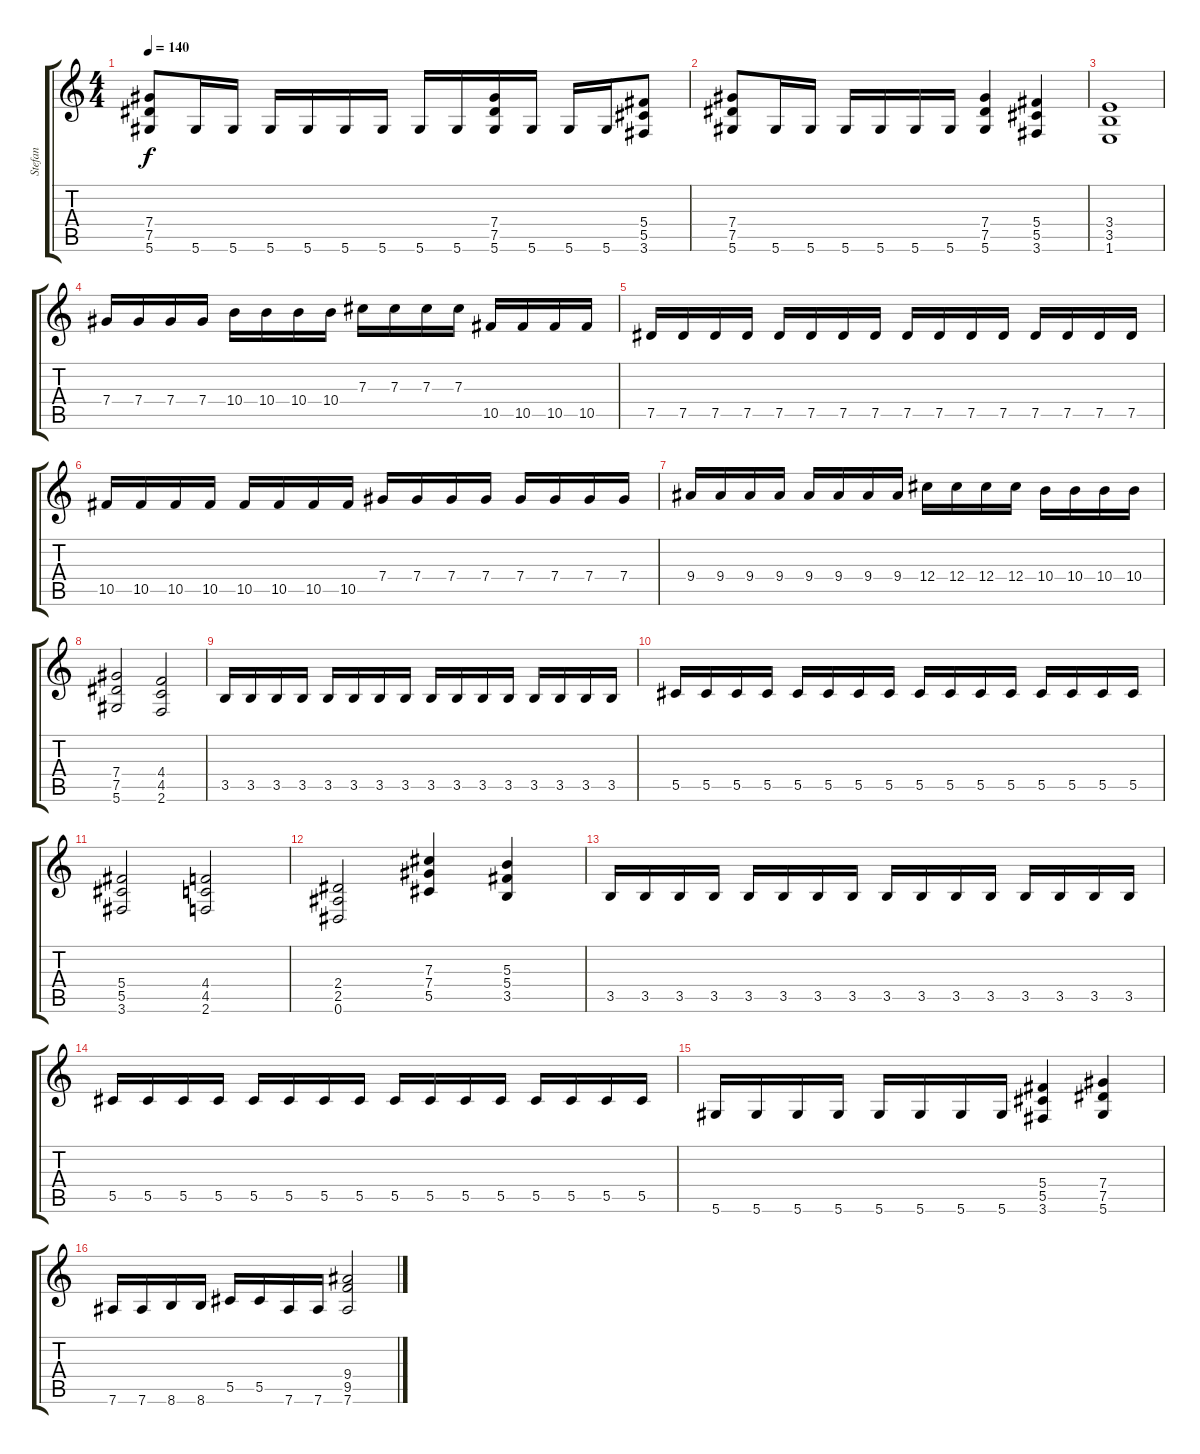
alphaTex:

\track ("Stefan" "Stefan") {instrument distortionguitar}
\staff {score tabs}
\tuning (Eb4 Bb3 Gb3 Db3 Ab2 Eb2) {hide}
\ts (4 4)
\tempo 140
\clef g2
\ks c
(7.4 7.5 5.6).8{dy f} 5.6.16 5.6.16 5.6.16 5.6.16 5.6.16 5.6.16 5.6.16 5.6.16 (7.4 7.5 5.6).16 5.6.16 5.6.16 5.6.16 (5.4 5.5 3.6).8 |
(7.4 7.5 5.6).8 5.6.16 5.6.16 5.6.16 5.6.16 5.6.16 5.6.16 (7.4 7.5 5.6).4 (5.4 5.5 3.6).4 |
(3.4 3.5 1.6).1 |
7.4.16 7.4.16 7.4.16 7.4.16 10.4.16 10.4.16 10.4.16 10.4.16 7.3.16 7.3.16 7.3.16 7.3.16 10.5.16 10.5.16 10.5.16 10.5.16 |
7.5.16 7.5.16 7.5.16 7.5.16 7.5.16 7.5.16 7.5.16 7.5.16 7.5.16 7.5.16 7.5.16 7.5.16 7.5.16 7.5.16 7.5.16 7.5.16 |
10.5.16 10.5.16 10.5.16 10.5.16 10.5.16 10.5.16 10.5.16 10.5.16 7.4.16 7.4.16 7.4.16 7.4.16 7.4.16 7.4.16 7.4.16 7.4.16 |
9.4.16 9.4.16 9.4.16 9.4.16 9.4.16 9.4.16 9.4.16 9.4.16 12.4.16 12.4.16 12.4.16 12.4.16 10.4.16 10.4.16 10.4.16 10.4.16 |
(7.4 7.5 5.6).2 (4.4 4.5 2.6).2 |
3.5.16 3.5.16 3.5.16 3.5.16 3.5.16 3.5.16 3.5.16 3.5.16 3.5.16 3.5.16 3.5.16 3.5.16 3.5.16 3.5.16 3.5.16 3.5.16 |
5.5.16 5.5.16 5.5.16 5.5.16 5.5.16 5.5.16 5.5.16 5.5.16 5.5.16 5.5.16 5.5.16 5.5.16 5.5.16 5.5.16 5.5.16 5.5.16 |
(5.4 5.5 3.6).2 (4.4 4.5 2.6).2 |
(2.4 2.5 0.6).2 (7.3 7.4 5.5).4 (5.3 5.4 3.5).4 |
3.5.16 3.5.16 3.5.16 3.5.16 3.5.16 3.5.16 3.5.16 3.5.16 3.5.16 3.5.16 3.5.16 3.5.16 3.5.16 3.5.16 3.5.16 3.5.16 |
5.5.16 5.5.16 5.5.16 5.5.16 5.5.16 5.5.16 5.5.16 5.5.16 5.5.16 5.5.16 5.5.16 5.5.16 5.5.16 5.5.16 5.5.16 5.5.16 |
5.6.16 5.6.16 5.6.16 5.6.16 5.6.16 5.6.16 5.6.16 5.6.16 (5.4 5.5 3.6).4 (7.4 7.5 5.6).4 |
7.6.16 7.6.16 8.6.16 8.6.16 5.5.16 5.5.16 7.6.16 7.6.16 (9.4 9.5 7.6).2
